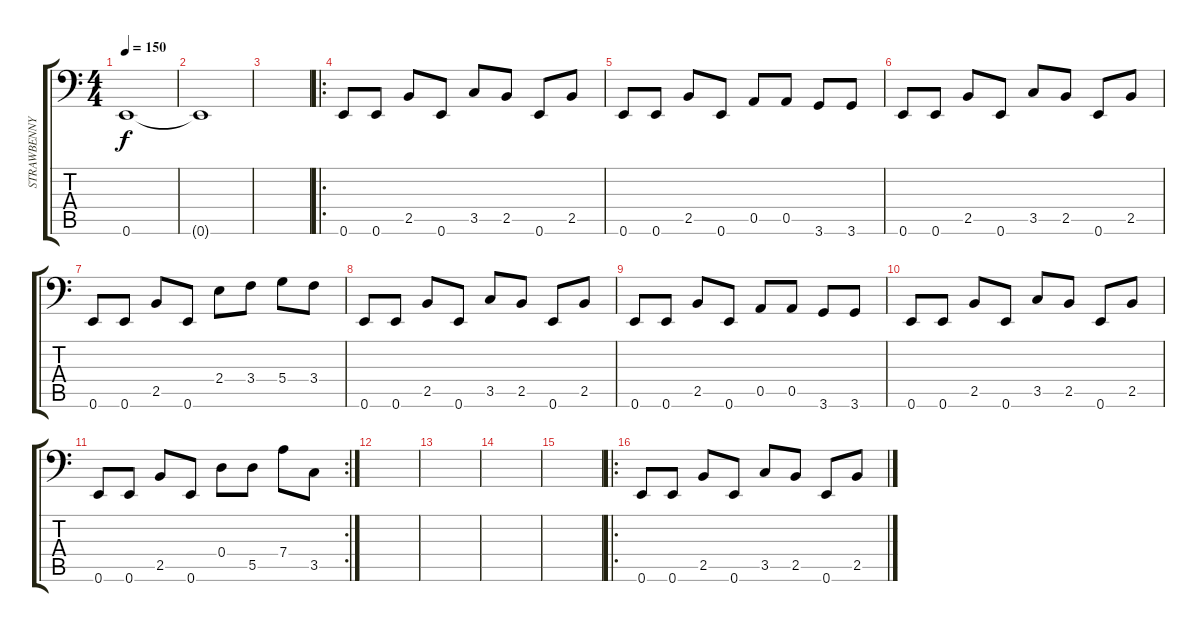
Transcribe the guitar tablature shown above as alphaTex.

\track ("STRAWBENNY" "STRAWBENNY") {instrument slapbass1}
\staff {score tabs}
\tuning (E3 B2 G2 D2 A1 E1) {hide}
\ts (4 4)
\tempo 150
\clef f4
\ks c
0.6{t}.1{dy f} |
0.6{t}.1 |
|
\ro
0.6.8 0.6.8 2.5.8 0.6.8 3.5.8 2.5.8 0.6.8 2.5.8 |
0.6.8 0.6.8 2.5.8 0.6.8 0.5.8 0.5.8 3.6.8 3.6.8 |
0.6.8 0.6.8 2.5.8 0.6.8 3.5.8 2.5.8 0.6.8 2.5.8 |
0.6.8 0.6.8 2.5.8 0.6.8 2.4.8 3.4.8 5.4.8 3.4.8 |
0.6.8 0.6.8 2.5.8 0.6.8 3.5.8 2.5.8 0.6.8 2.5.8 |
0.6.8 0.6.8 2.5.8 0.6.8 0.5.8 0.5.8 3.6.8 3.6.8 |
0.6.8 0.6.8 2.5.8 0.6.8 3.5.8 2.5.8 0.6.8 2.5.8 |
\rc 2
0.6.8 0.6.8 2.5.8 0.6.8 0.4.8 5.5.8 7.4.8 3.5.8 |
|
|
|
|
\ro
0.6.8 0.6.8 2.5.8 0.6.8 3.5.8 2.5.8 0.6.8 2.5.8
